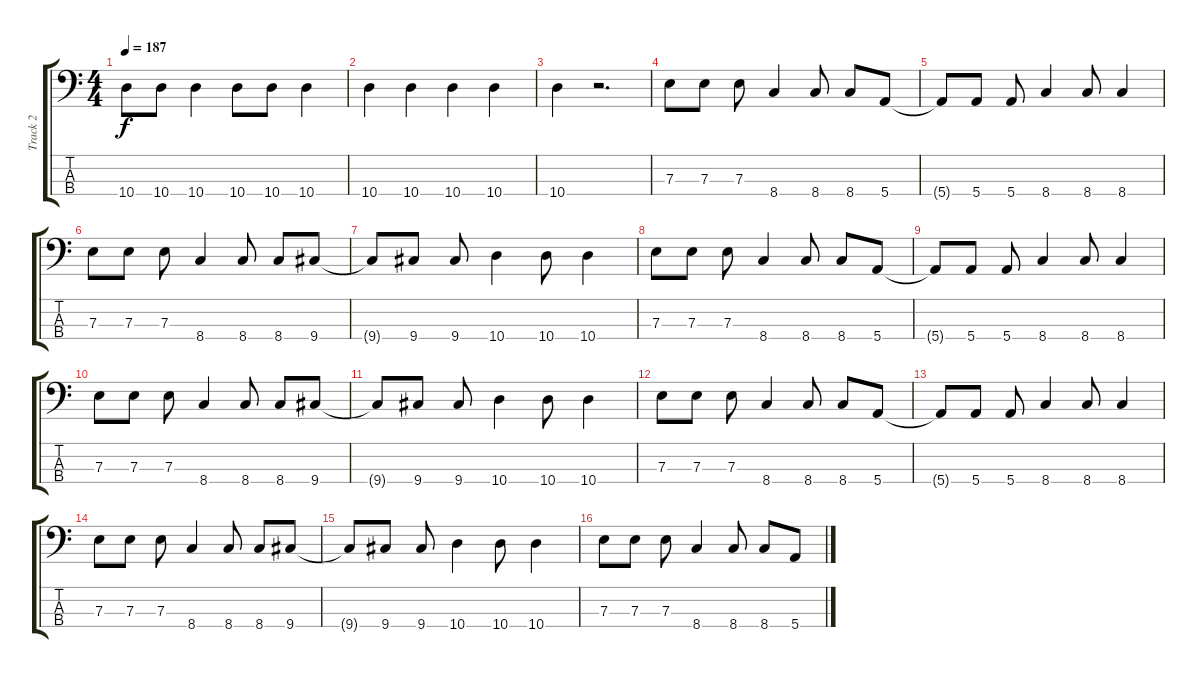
\track ("Track 2" "Track 2") {instrument electricbasspick}
\staff {score tabs}
\tuning (G2 D2 A1 E1) {hide}
\ts (4 4)
\tempo 187
\clef f4
\ks c
10.4{t}.8{dy f} 10.4.8 10.4.4 10.4.8 10.4.8 10.4.4 |
10.4.4 10.4.4 10.4.4 10.4.4 |
10.4.4 r.2{d} |
7.3.8 7.3.8 7.3.8 8.4.4 8.4.8 8.4.8 5.4.8 |
5.4{t}.8 5.4.8 5.4.8 8.4.4 8.4.8 8.4.4 |
7.3.8 7.3.8 7.3.8 8.4.4 8.4.8 8.4.8 9.4.8 |
9.4{t}.8 9.4.8 9.4.8 10.4.4 10.4.8 10.4.4 |
7.3.8 7.3.8 7.3.8 8.4.4 8.4.8 8.4.8 5.4.8 |
5.4{t}.8 5.4.8 5.4.8 8.4.4 8.4.8 8.4.4 |
7.3.8 7.3.8 7.3.8 8.4.4 8.4.8 8.4.8 9.4.8 |
9.4{t}.8 9.4.8 9.4.8 10.4.4 10.4.8 10.4.4 |
7.3.8 7.3.8 7.3.8 8.4.4 8.4.8 8.4.8 5.4.8 |
5.4{t}.8 5.4.8 5.4.8 8.4.4 8.4.8 8.4.4 |
7.3.8 7.3.8 7.3.8 8.4.4 8.4.8 8.4.8 9.4.8 |
9.4{t}.8 9.4.8 9.4.8 10.4.4 10.4.8 10.4.4 |
7.3.8 7.3.8 7.3.8 8.4.4 8.4.8 8.4.8 5.4.8
